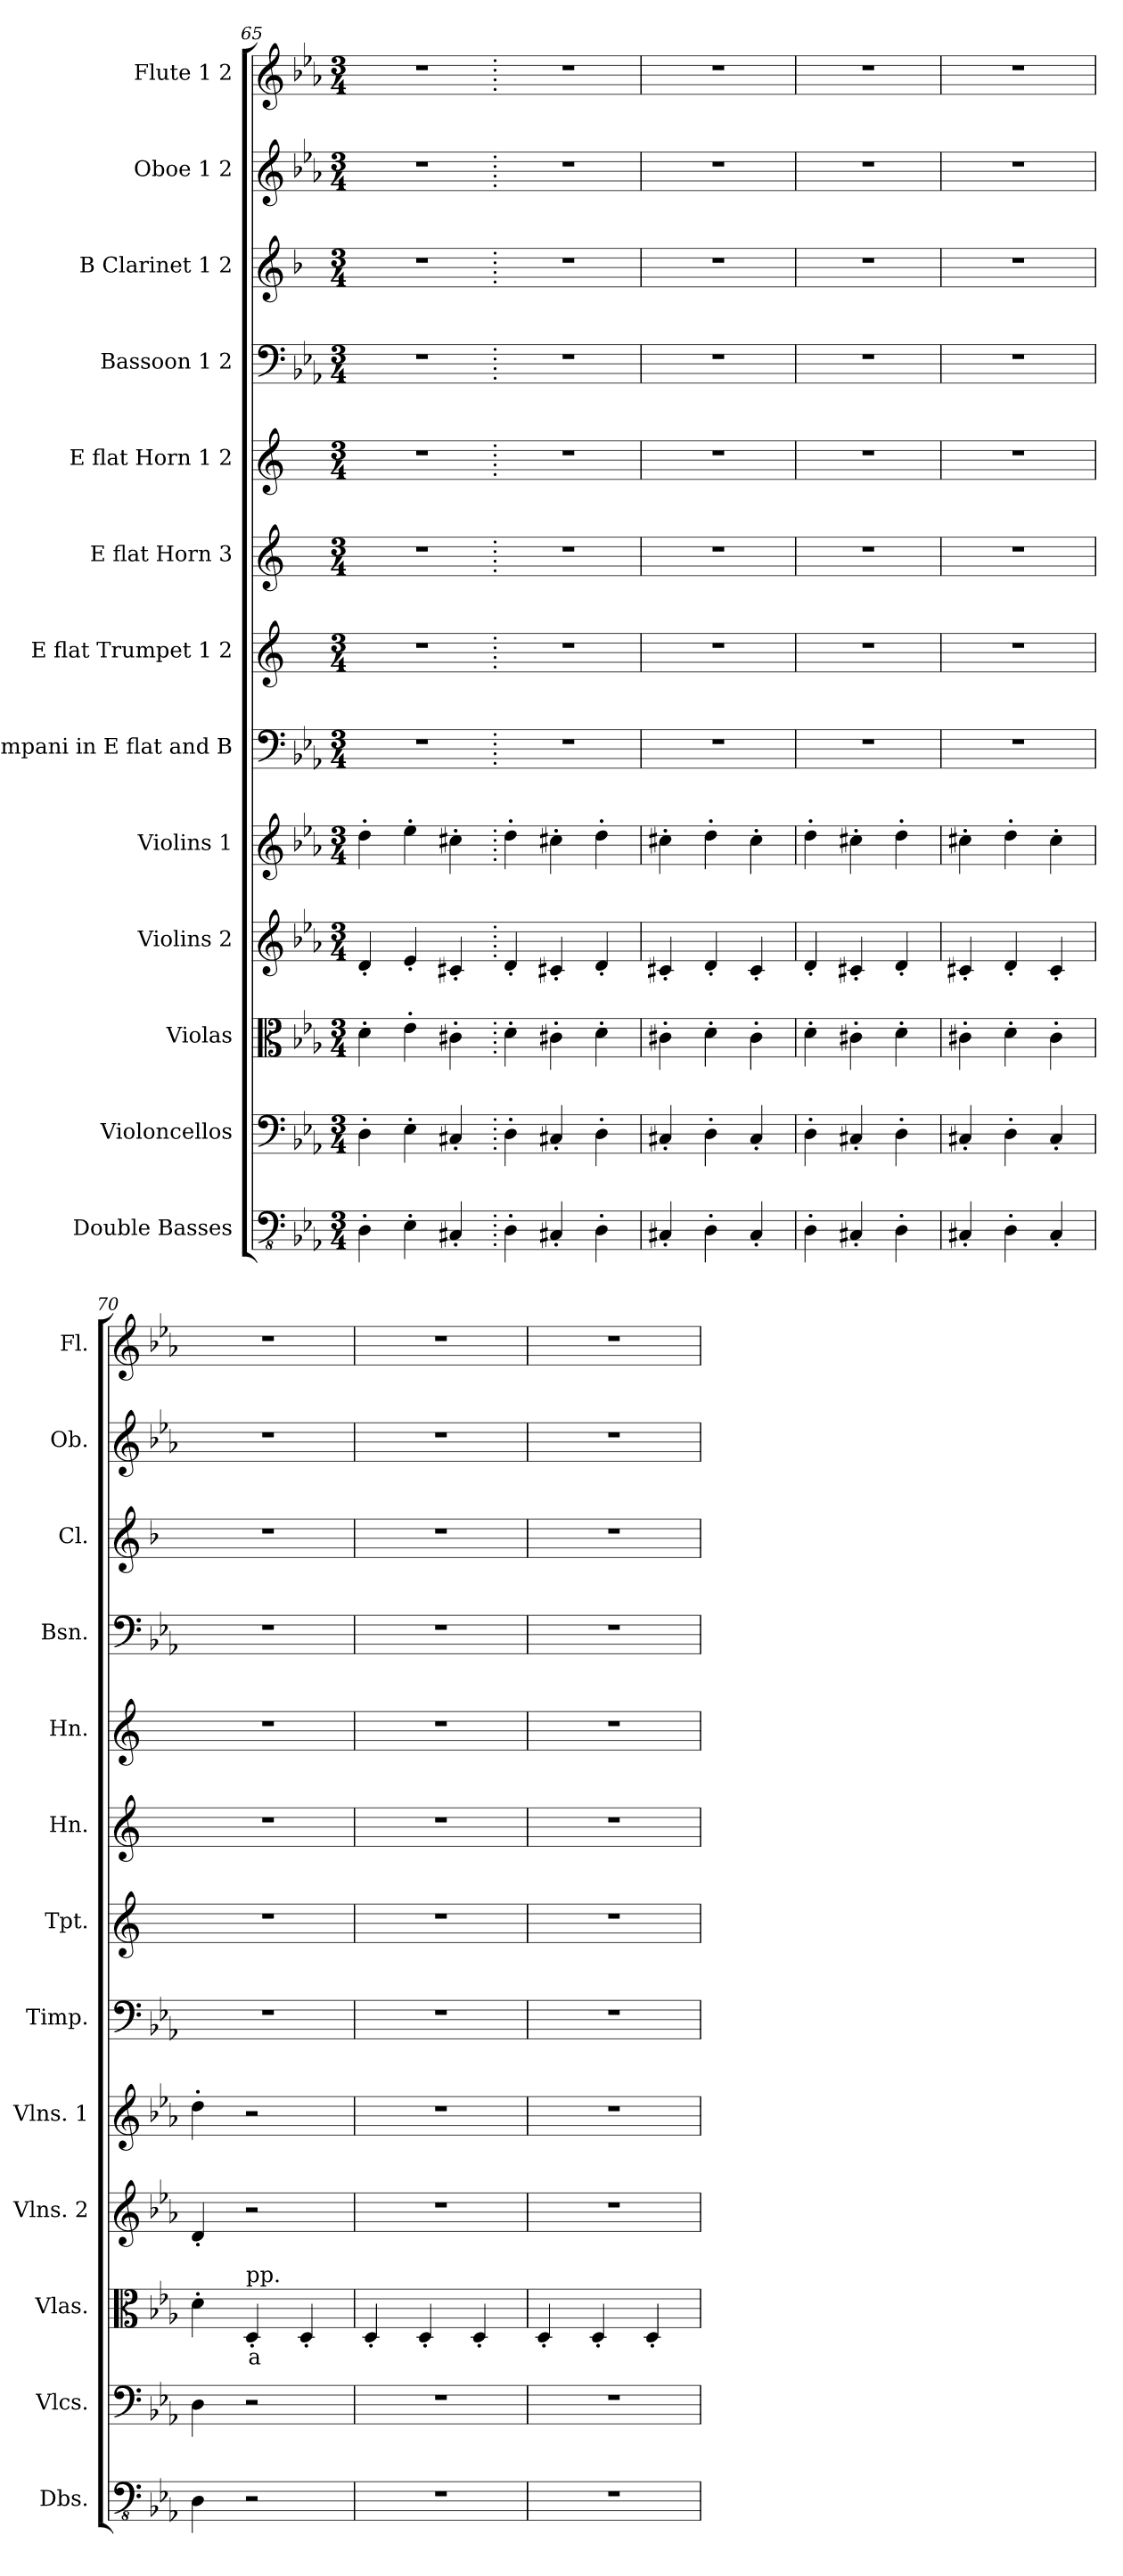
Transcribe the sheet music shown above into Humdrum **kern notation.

**kern	**kern	**kern	**text	**kern	**kern	**kern	**kern	**kern	**kern	**kern	**kern	**kern	**kern
*part13	*part12	*part11	*part11	*part10	*part9	*part8	*part7	*part6	*part5	*part4	*part3	*part2	*part1
*staff13	*staff12	*staff11	*staff11	*staff10	*staff9	*staff8	*staff7	*staff6	*staff5	*staff4	*staff3	*staff2	*staff1
*I"Double Basses	*I"Violoncellos	*I"Violas	*	*I"Violins 2	*I"Violins 1	*I"Timpani in E flat and B	*I"E flat Trumpet 1 2	*I"E flat Horn 3	*I"E flat Horn  1 2	*I"Bassoon 1 2	*I"B Clarinet 1 2	*I"Oboe 1 2	*I"Flute 1 2
*I'Dbs.	*I'Vlcs.	*I'Vlas.	*	*I'Vlns. 2	*I'Vlns. 1	*I'Timp.	*I'Tpt.	*I'Hn.	*I'Hn.	*I'Bsn.	*I'Cl.	*I'Ob.	*I'Fl.
*clefFv4	*clefF4	*clefC3	*	*clefG2	*clefG2	*clefF4	*clefG2	*clefG2	*clefG2	*clefF4	*clefG2	*clefG2	*clefG2
*	*	*	*	*	*	*	*ITrd-2c-3	*ITrd5c9	*ITrd5c9	*	*ITrd1c2	*	*
*k[b-e-a-]	*k[b-e-a-]	*k[b-e-a-]	*	*k[b-e-a-]	*k[b-e-a-]	*k[b-e-a-]	*k[b-e-a-]	*k[b-e-a-]	*k[b-e-a-]	*k[b-e-a-]	*k[b-e-a-]	*k[b-e-a-]	*k[b-e-a-]
*M3/4	*M3/4	*M3/4	*	*M3/4	*M3/4	*M3/4	*M3/4	*M3/4	*M3/4	*M3/4	*M3/4	*M3/4	*M3/4
=65	=65	=65	=65	=65	=65	=65	=65	=65	=65	=65	=65	=65	=65
4DD'\	4D'\	4d'\	.	4d'/	4dd'\	2.r	2.r	2.r	2.r	2.r	2.r	2.r	2.r
4EE-'\	4E-'\	4e-'\	.	4e-'/	4ee-'\	.	.	.	.	.	.	.	.
4CC#X'/	4C#X'/	4c#X'\	.	4c#X'/	4cc#X'\	.	.	.	.	.	.	.	.
=66.	=66.	=66.	=66.	=66.	=66.	=66.	=66.	=66.	=66.	=66.	=66.	=66.	=66.
4DD'\	4D'\	4d'\	.	4d'/	4dd'\	2.r	2.r	2.r	2.r	2.r	2.r	2.r	2.r
4CC#X'/	4C#X'/	4c#X'\	.	4c#X'/	4cc#X'\	.	.	.	.	.	.	.	.
4DD'\	4D'\	4d'\	.	4d'/	4dd'\	.	.	.	.	.	.	.	.
=67	=67	=67	=67	=67	=67	=67	=67	=67	=67	=67	=67	=67	=67
4CC#X'/	4C#X'/	4c#X'\	.	4c#X'/	4cc#X'\	2.r	2.r	2.r	2.r	2.r	2.r	2.r	2.r
4DD'\	4D'\	4d'\	.	4d'/	4dd'\	.	.	.	.	.	.	.	.
4CC#'/	4C#'/	4c#'\	.	4c#'/	4cc#'\	.	.	.	.	.	.	.	.
=68	=68	=68	=68	=68	=68	=68	=68	=68	=68	=68	=68	=68	=68
4DD'\	4D'\	4d'\	.	4d'/	4dd'\	2.r	2.r	2.r	2.r	2.r	2.r	2.r	2.r
4CC#X'/	4C#X'/	4c#X'\	.	4c#X'/	4cc#X'\	.	.	.	.	.	.	.	.
4DD'\	4D'\	4d'\	.	4d'/	4dd'\	.	.	.	.	.	.	.	.
=69	=69	=69	=69	=69	=69	=69	=69	=69	=69	=69	=69	=69	=69
4CC#X'/	4C#X'/	4c#X'\	.	4c#X'/	4cc#X'\	2.r	2.r	2.r	2.r	2.r	2.r	2.r	2.r
4DD'\	4D'\	4d'\	.	4d'/	4dd'\	.	.	.	.	.	.	.	.
4CC#'/	4C#'/	4c#'\	.	4c#'/	4cc#'\	.	.	.	.	.	.	.	.
=70	=70	=70	=70	=70	=70	=70	=70	=70	=70	=70	=70	=70	=70
4DD\	4D\	4d'\	.	4d'/	4dd'\	2.r	2.r	2.r	2.r	2.r	2.r	2.r	2.r
!	!	!LO:TX:a:t=pp.	!	!	!	!	!	!	!	!	!	!	!
2r	2r	4D'/	a	2r	2r	.	.	.	.	.	.	.	.
.	.	4D'/	.	.	.	.	.	.	.	.	.	.	.
=71	=71	=71	=71	=71	=71	=71	=71	=71	=71	=71	=71	=71	=71
2.r	2.r	4D'/	.	2.r	2.r	2.r	2.r	2.r	2.r	2.r	2.r	2.r	2.r
.	.	4D'/	.	.	.	.	.	.	.	.	.	.	.
.	.	4D'/	.	.	.	.	.	.	.	.	.	.	.
=72	=72	=72	=72	=72	=72	=72	=72	=72	=72	=72	=72	=72	=72
2.r	2.r	4D'/	.	2.r	2.r	2.r	2.r	2.r	2.r	2.r	2.r	2.r	2.r
.	.	4D'/	.	.	.	.	.	.	.	.	.	.	.
.	.	4D'/	.	.	.	.	.	.	.	.	.	.	.
=	=	=	=	=	=	=	=	=	=	=	=	=	=
*-	*-	*-	*-	*-	*-	*-	*-	*-	*-	*-	*-	*-	*-
